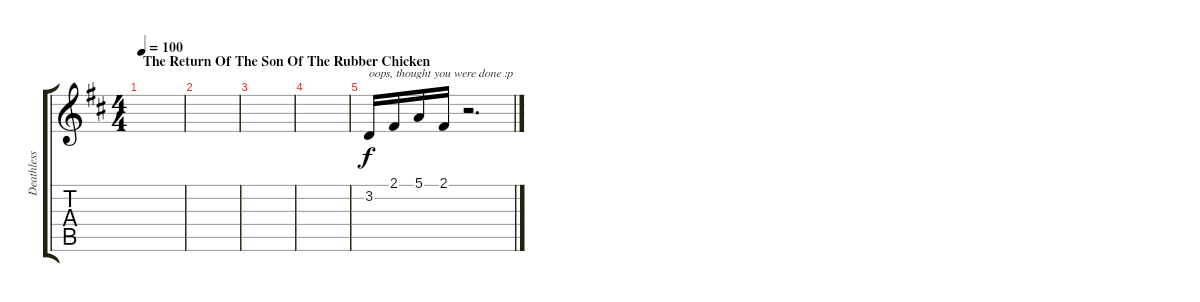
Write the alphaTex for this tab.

\track ("Deathless Horsie (Keyboards - high)" "Deathless ") {instrument synthbrass1}
\staff {score tabs}
\tuning (E4 B3 G3 D3 A2 E2) {hide}
\ts (4 4)
\section ("" "The Return Of The Son Of The Rubber Chicken")
\tempo 100
\clef g2
\ks d
|
|
|
|
3.2.16{txt "oops, thought you were done :p"} 2.1.16 5.1.16 2.1.16 r.2{d}
